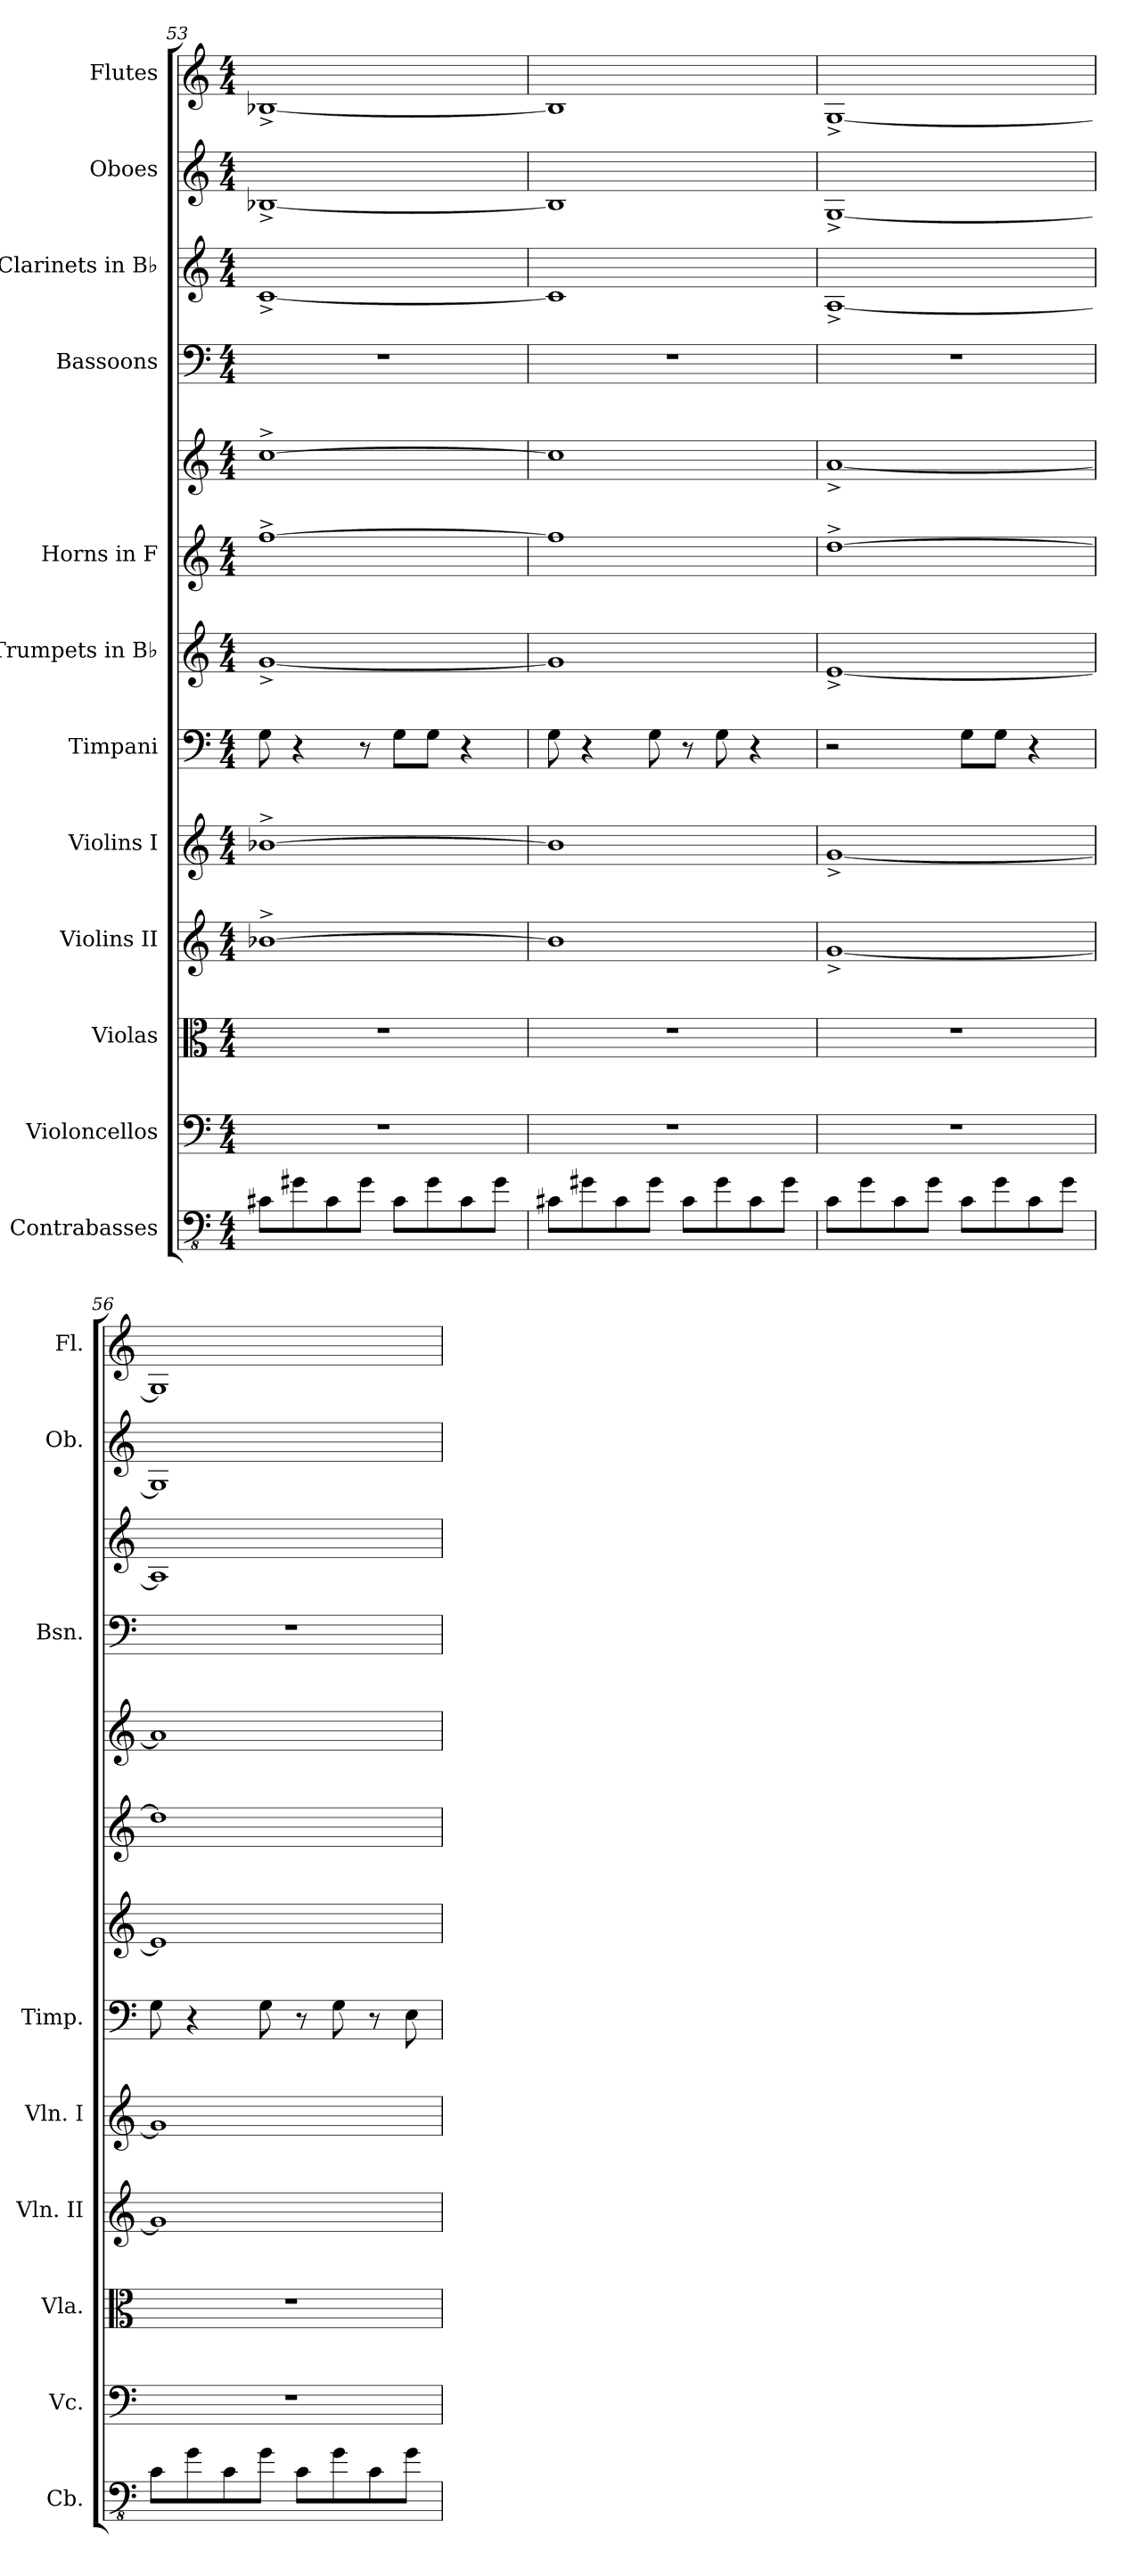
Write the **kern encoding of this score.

**kern	**kern	**kern	**kern	**kern	**kern	**kern	**kern	**kern	**kern	**kern	**kern	**kern
*part12	*part11	*part10	*part9	*part8	*part7	*part6	*part5	*part5	*part4	*part3	*part2	*part1
*staff13	*staff12	*staff11	*staff10	*staff9	*staff8	*staff7	*staff6	*staff5	*staff4	*staff3	*staff2	*staff1
*I"Contrabasses	*I"Violoncellos	*I"Violas	*I"Violins II	*I"Violins I	*I"Timpani	*I"Trumpets in B♭	*I"Horns in F	*	*I"Bassoons	*I"Clarinets in B♭	*I"Oboes	*I"Flutes
*I'Cb.	*I'Vc.	*I'Vla.	*I'Vln. II	*I'Vln. I	*I'Timp.	*	*	*	*I'Bsn.	*	*I'Ob.	*I'Fl.
*clefFv4	*clefF4	*clefC3	*clefG2	*clefG2	*clefF4	*clefG2	*clefG2	*clefG2	*clefF4	*clefG2	*clefG2	*clefG2
*ITrd7c12	*	*	*	*	*	*ITrd1c2	*ITrd4c7	*ITrd4c7	*	*ITrd1c2	*	*
*k[]	*k[]	*k[]	*k[]	*k[]	*k[]	*k[b-e-]	*k[b-]	*k[b-]	*k[]	*k[b-e-]	*k[]	*k[]
*M4/4	*M4/4	*M4/4	*M4/4	*M4/4	*M4/4	*M4/4	*M4/4	*M4/4	*M4/4	*M4/4	*M4/4	*M4/4
=53	=53	=53	=53	=53	=53	=53	=53	=53	=53	=53	=53	=53
8CC#X\L	1r	1r	[1b-X^	[1b-X^	8G\	[1f^	[1b-^	[1f^	1r	[1B-^	[1B-X^	[1B-X^
8GG#X\	.	.	.	.	4r	.	.	.	.	.	.	.
8CC#\	.	.	.	.	.	.	.	.	.	.	.	.
8GG#\J	.	.	.	.	8r	.	.	.	.	.	.	.
8CC#\L	.	.	.	.	8G\L	.	.	.	.	.	.	.
8GG#\	.	.	.	.	8G\J	.	.	.	.	.	.	.
8CC#\	.	.	.	.	4r	.	.	.	.	.	.	.
8GG#\J	.	.	.	.	.	.	.	.	.	.	.	.
!!LO:PB:g=z
=54	=54	=54	=54	=54	=54	=54	=54	=54	=54	=54	=54	=54
8CC#X\L	1r	1r	1b-]	1b-]	8G\	1f]	1b-]	1f]	1r	1B-]	1B-]	1B-]
8GG#X\	.	.	.	.	4r	.	.	.	.	.	.	.
8CC#\	.	.	.	.	.	.	.	.	.	.	.	.
8GG#\J	.	.	.	.	8G\	.	.	.	.	.	.	.
8CC#\L	.	.	.	.	8r	.	.	.	.	.	.	.
8GG#\	.	.	.	.	8G\	.	.	.	.	.	.	.
8CC#\	.	.	.	.	4r	.	.	.	.	.	.	.
8GG#\J	.	.	.	.	.	.	.	.	.	.	.	.
=55	=55	=55	=55	=55	=55	=55	=55	=55	=55	=55	=55	=55
8CC\L	1r	1r	[1g^	[1g^	2r	[1d^	[1g^	[1d^	1r	[1G^	[1G^	[1G^
8GG\	.	.	.	.	.	.	.	.	.	.	.	.
8CC\	.	.	.	.	.	.	.	.	.	.	.	.
8GG\J	.	.	.	.	.	.	.	.	.	.	.	.
8CC\L	.	.	.	.	8G\L	.	.	.	.	.	.	.
8GG\	.	.	.	.	8G\J	.	.	.	.	.	.	.
8CC\	.	.	.	.	4r	.	.	.	.	.	.	.
8GG\J	.	.	.	.	.	.	.	.	.	.	.	.
=56	=56	=56	=56	=56	=56	=56	=56	=56	=56	=56	=56	=56
8CC\L	1r	1r	1g]	1g]	8G\	1d]	1g]	1d]	1r	1G]	1G]	1G]
8GG\	.	.	.	.	4r	.	.	.	.	.	.	.
8CC\	.	.	.	.	.	.	.	.	.	.	.	.
8GG\J	.	.	.	.	8G\	.	.	.	.	.	.	.
8CC\L	.	.	.	.	8r	.	.	.	.	.	.	.
8GG\	.	.	.	.	8G\	.	.	.	.	.	.	.
8CC\	.	.	.	.	8r	.	.	.	.	.	.	.
8GG\J	.	.	.	.	8E\	.	.	.	.	.	.	.
=	=	=	=	=	=	=	=	=	=	=	=	=
*-	*-	*-	*-	*-	*-	*-	*-	*-	*-	*-	*-	*-
